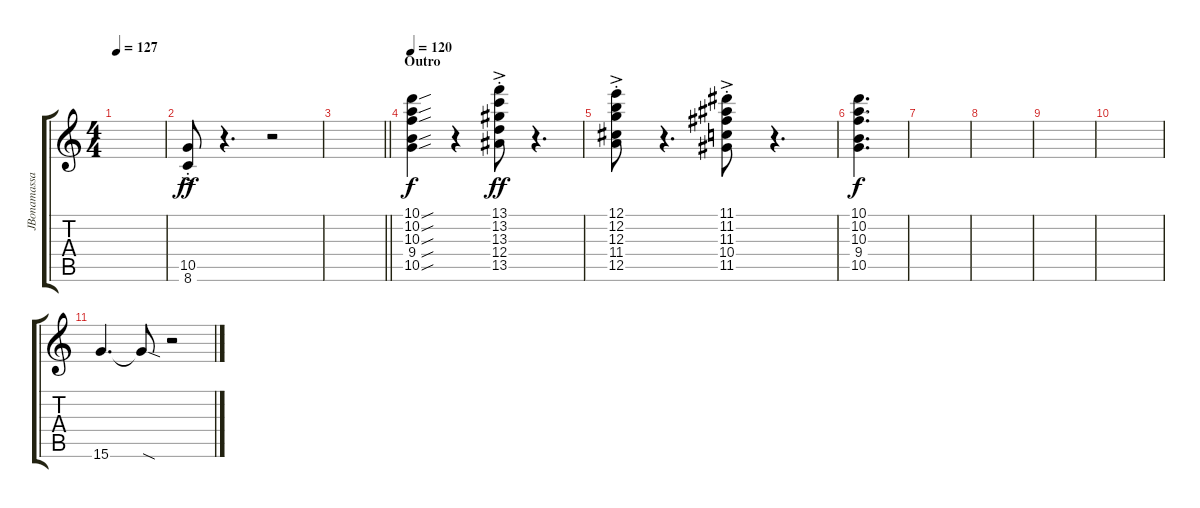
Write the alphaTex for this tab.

\track ("JBonamassa Solo" "JBonamassa") {instrument overdrivenguitar}
\staff {score tabs}
\tuning (E4 B3 G3 D3 A2 E2) {hide}
\ts (4 4)
\tempo 127
\clef g2
\ks c
|
(10.5{ac st} 8.6{ac st}).8{dy ff} r.4{d} r.2 |
\barLineRight lightlight
|
\section ("" "Outro")
\tempo 120
(10.1{sou} 10.2{sou} 10.3{sou} 9.4{sou} 10.5{sou}).4{dy f} r.4 (13.1{ac st} 13.2{ac st} 13.3{ac st} 12.4{ac st} 13.5{ac st}).8{dy ff} r.4{d} |
(12.1{ac st} 12.2{ac st} 12.3{ac st} 11.4{ac st} 12.5{ac st}).8 r.4{d} (11.1{ac st} 11.2{ac st} 11.3{ac st} 10.4{ac st} 11.5{ac st}).8 r.4{d} |
(10.1 10.2 10.3 9.4 10.5).4{d dy f} |
|
|
|
|
15.6.4{d} 15.6{sod t}.8 r.2
